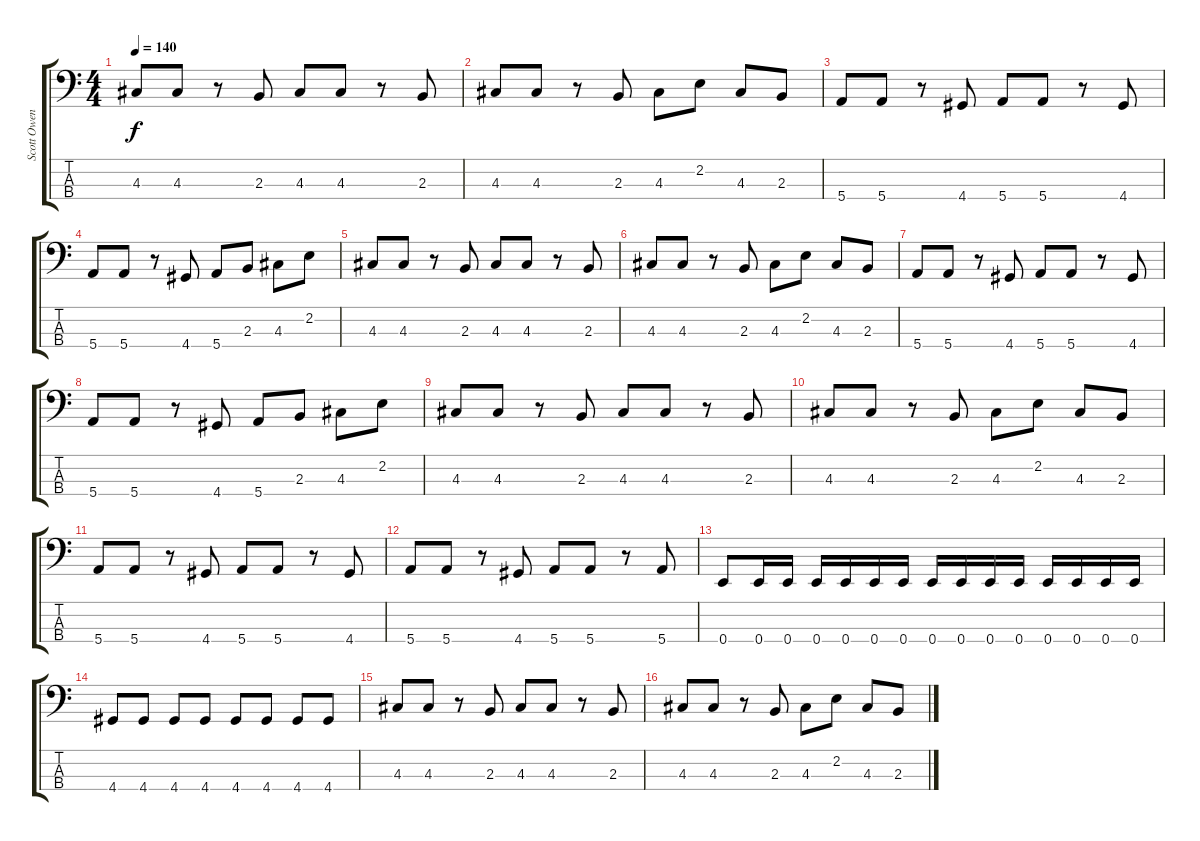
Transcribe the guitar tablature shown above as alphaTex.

\track ("Scott Owen" "Scott Owen") {instrument electricbassfinger}
\staff {score tabs}
\tuning (G2 D2 A1 E1) {hide}
\ts (4 4)
\tempo 140
\clef f4
\ks c
4.3.8{dy f} 4.3.8 r.8 2.3.8 4.3.8 4.3.8 r.8 2.3.8 |
4.3.8 4.3.8 r.8 2.3.8 4.3.8 2.2.8 4.3.8 2.3.8 |
5.4.8 5.4.8 r.8 4.4.8 5.4.8 5.4.8 r.8 4.4.8 |
5.4.8 5.4.8 r.8 4.4.8 5.4.8 2.3.8 4.3.8 2.2.8 |
4.3.8 4.3.8 r.8 2.3.8 4.3.8 4.3.8 r.8 2.3.8 |
4.3.8 4.3.8 r.8 2.3.8 4.3.8 2.2.8 4.3.8 2.3.8 |
5.4.8 5.4.8 r.8 4.4.8 5.4.8 5.4.8 r.8 4.4.8 |
5.4.8 5.4.8 r.8 4.4.8 5.4.8 2.3.8 4.3.8 2.2.8 |
4.3.8 4.3.8 r.8 2.3.8 4.3.8 4.3.8 r.8 2.3.8 |
4.3.8 4.3.8 r.8 2.3.8 4.3.8 2.2.8 4.3.8 2.3.8 |
5.4.8 5.4.8 r.8 4.4.8 5.4.8 5.4.8 r.8 4.4.8 |
5.4.8 5.4.8 r.8 4.4.8 5.4.8 5.4.8 r.8 5.4.8 |
0.4.8 0.4.16 0.4.16 0.4.16 0.4.16 0.4.16 0.4.16 0.4.16 0.4.16 0.4.16 0.4.16 0.4.16 0.4.16 0.4.16 0.4.16 |
4.4.8 4.4.8 4.4.8 4.4.8 4.4.8 4.4.8 4.4.8 4.4.8 |
4.3.8 4.3.8 r.8 2.3.8 4.3.8 4.3.8 r.8 2.3.8 |
4.3.8 4.3.8 r.8 2.3.8 4.3.8 2.2.8 4.3.8 2.3.8
